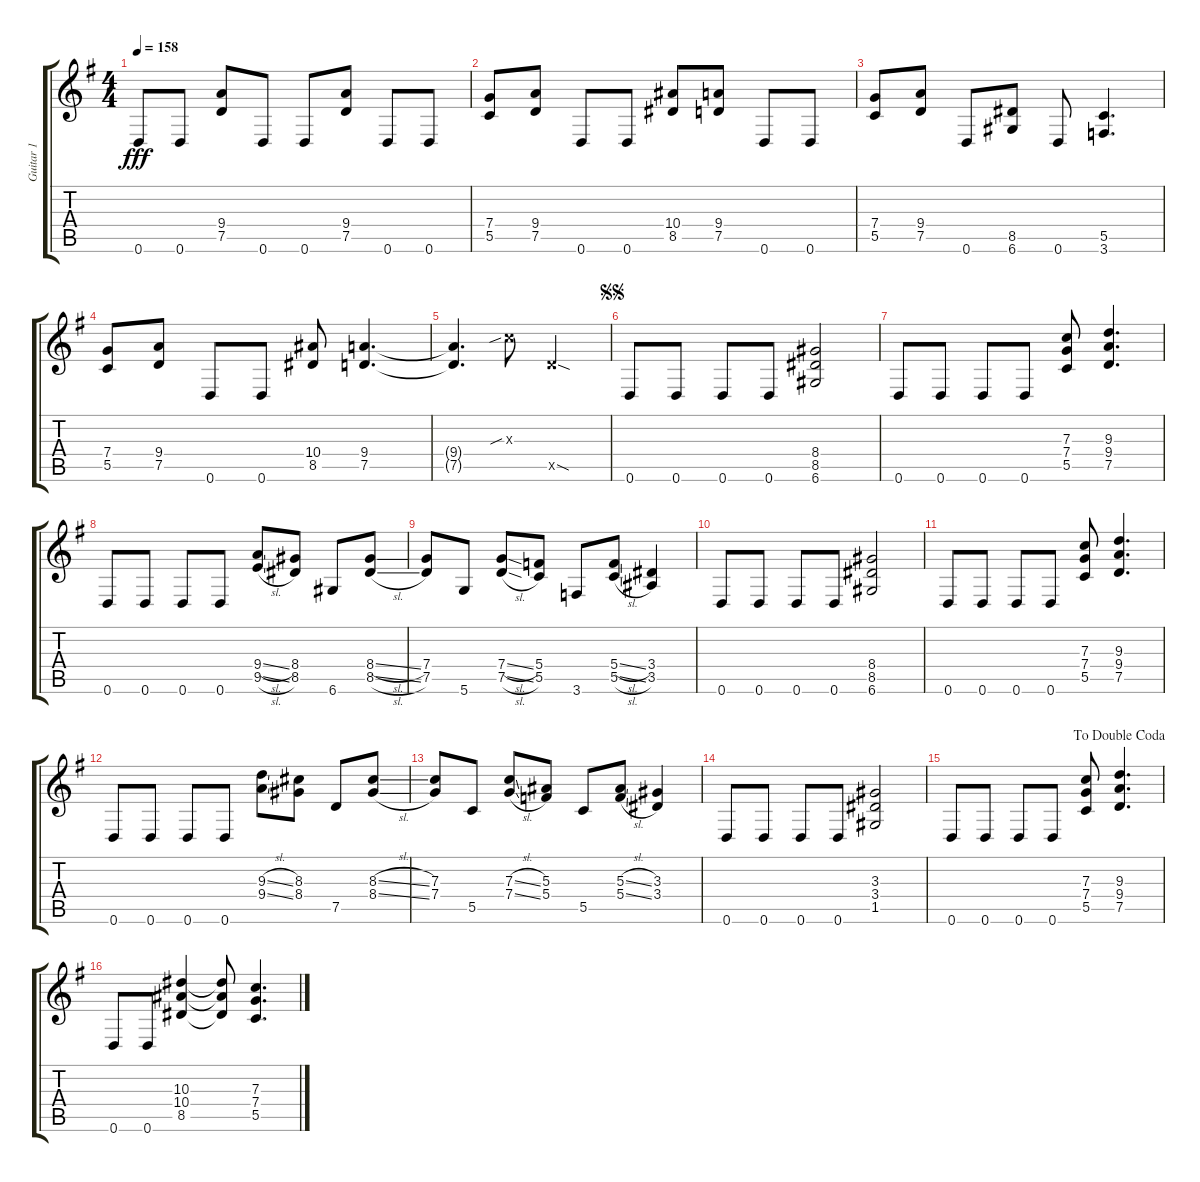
\track ("Guitar 1" "Guitar 1") {instrument distortionguitar}
\staff {score tabs}
\tuning (D4 A3 F3 C3 G2 D2) {hide}
\ts (4 4)
\tempo 158
\clef g2
\ks g
0.6.8{dy fff} 0.6.8 (9.4 7.5).8 0.6.8 0.6.8 (9.4 7.5).8 0.6.8 0.6.8 |
(7.4 5.5).8 (9.4 7.5).8 0.6.8 0.6.8 (10.4 8.5).8 (9.4 7.5).8 0.6.8 0.6.8 |
(7.4 5.5).8 (9.4 7.5).8 0.6.8 (8.5 6.6).8 0.6.8 (5.5 3.6).4{d} |
(7.4 5.5).8 (9.4 7.5).8 0.6.8 0.6.8 (10.4 8.5).8 (9.4 7.5).4{d} |
(9.4{t} 7.5{t}).4{d} 7.3{sib x}.8 7.5{sod x}.2 |
\jump segnosegno
0.6.8 0.6.8 0.6.8 0.6.8 (8.4 8.5 6.6).2 |
0.6.8 0.6.8 0.6.8 0.6.8 (7.3 7.4 5.5).8 (9.3 9.4 7.5).4{d} |
0.6.8 0.6.8 0.6.8 0.6.8 (9.4{sl} 9.5{sl}).8 (8.4 8.5).8 6.6.8 (8.4{sl} 8.5{sl}).8 |
(7.4 7.5).8 5.6.8 (7.4{sl} 7.5{sl}).8 (5.4 5.5).8 3.6.8 (5.4{sl} 5.5{sl}).8 (3.4 3.5).4 |
0.6.8 0.6.8 0.6.8 0.6.8 (8.4 8.5 6.6).2 |
0.6.8 0.6.8 0.6.8 0.6.8 (7.3 7.4 5.5).8 (9.3 9.4 7.5).4{d} |
0.6.8 0.6.8 0.6.8 0.6.8 (9.3{sl} 9.4{sl}).8 (8.3 8.4).8 7.5.8 (8.3{sl} 8.4{sl}).8 |
(7.3 7.4).8 5.5.8 (7.3{sl} 7.4{sl}).8 (5.3 5.4).8 5.5.8 (5.3{sl} 5.4{sl}).8 (3.3 3.4).4 |
0.6.8 0.6.8 0.6.8 0.6.8 (3.3 3.4 1.5).2 |
\jump dadoublecoda
0.6.8 0.6.8 0.6.8 0.6.8 (7.3 7.4 5.5).8 (9.3 9.4 7.5).4{d} |
0.6.8 0.6.8 (10.3 10.4 8.5).4 (10.3{t} 10.4{t} 8.5{t}).8 (7.3 7.4 5.5).4{d}
